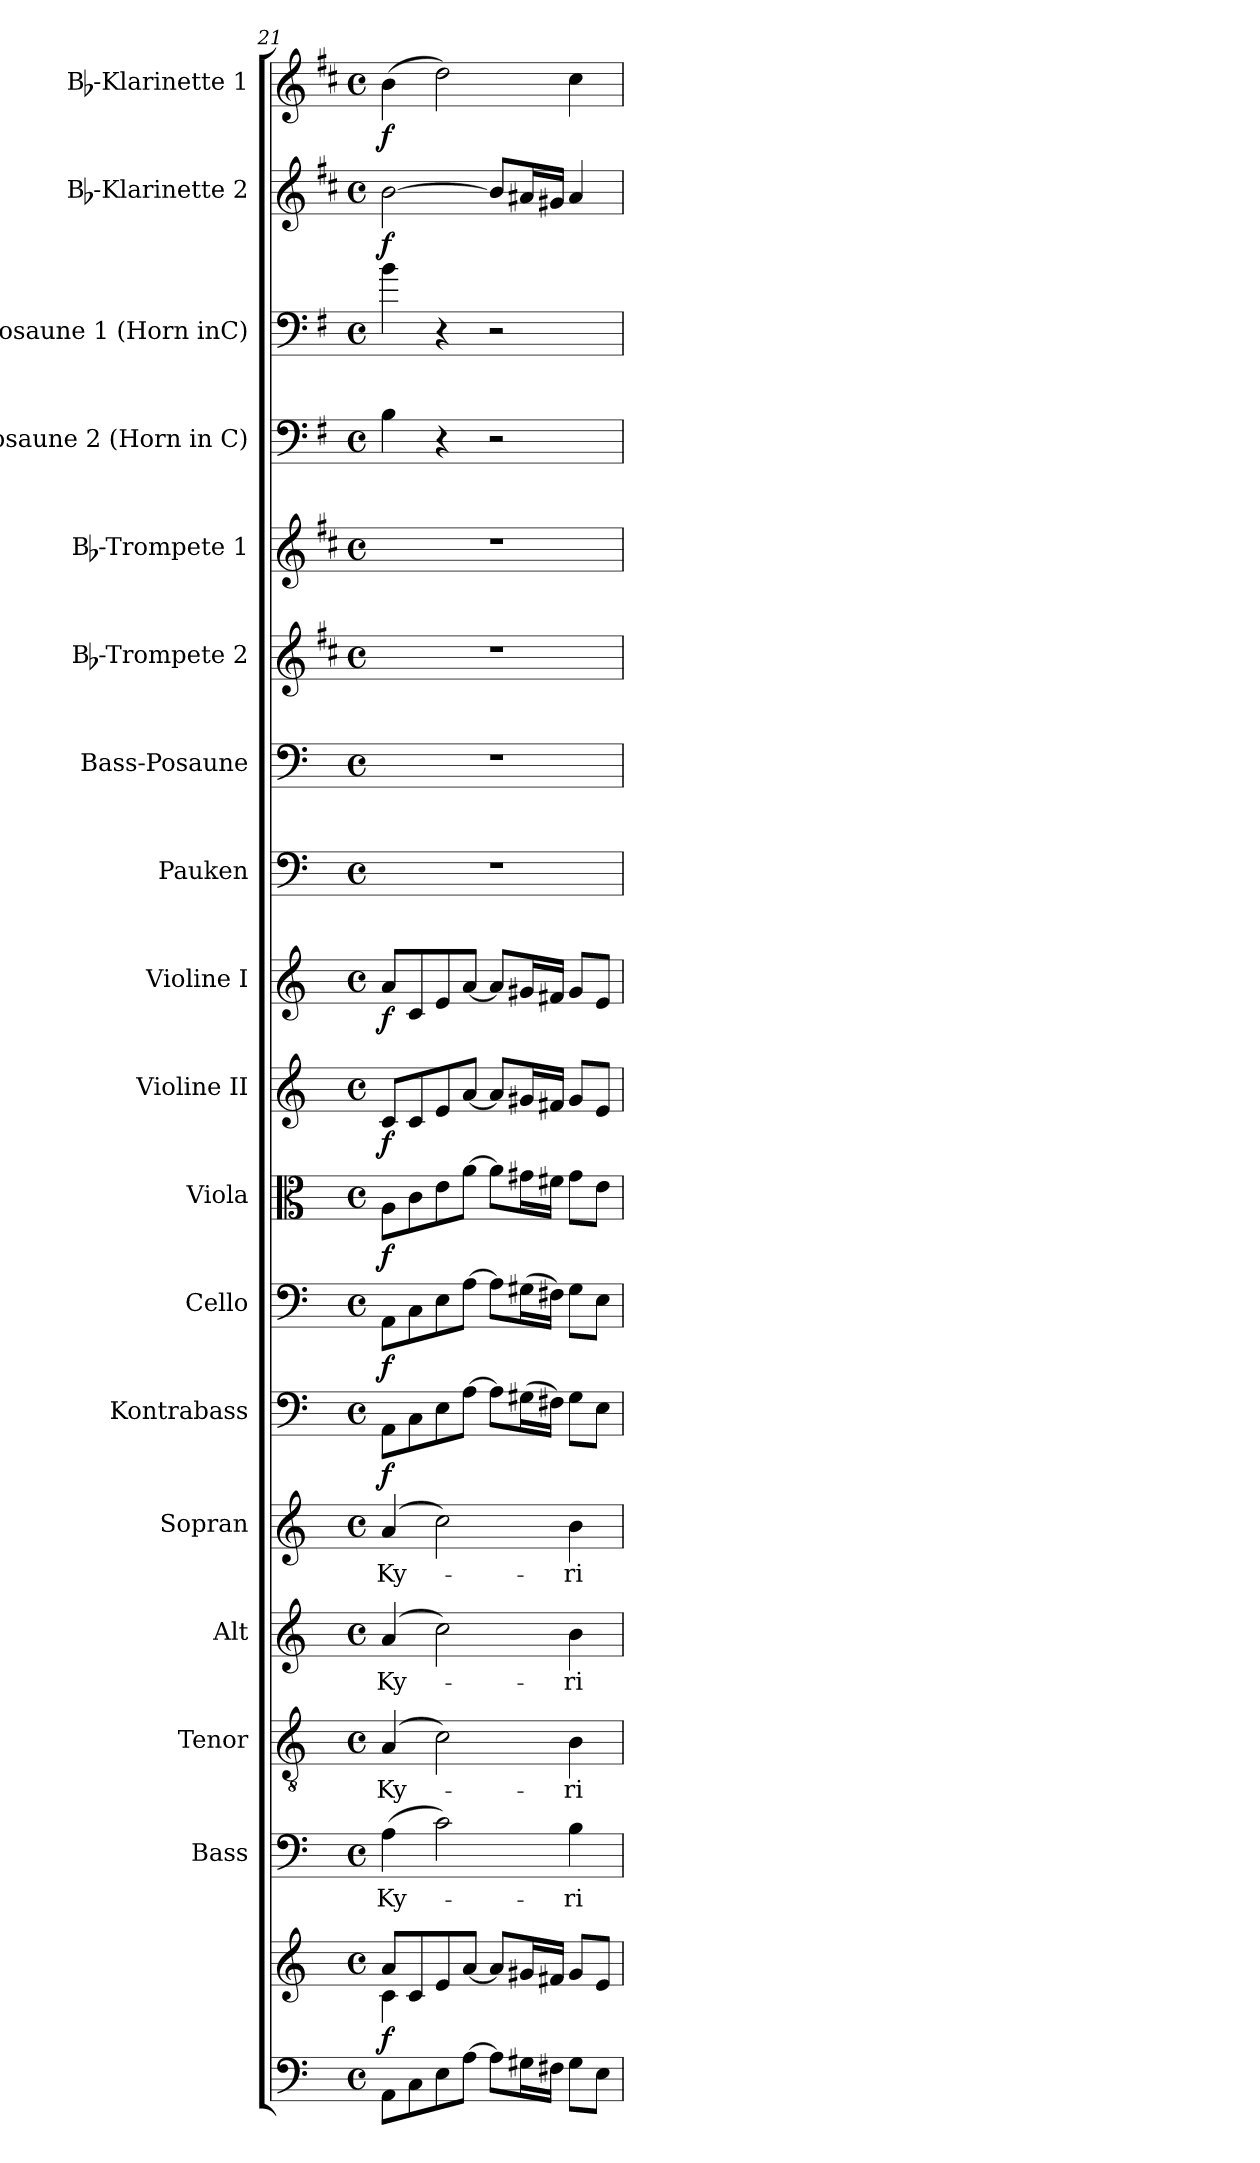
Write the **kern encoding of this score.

**kern	**kern	**dynam	**kern	**text	**kern	**text	**kern	**text	**kern	**text	**kern	**dynam	**kern	**dynam	**kern	**dynam	**kern	**dynam	**kern	**dynam	**kern	**kern	**kern	**kern	**kern	**kern	**kern	**dynam	**kern	**dynam
*part18	*part18	*part18	*part17	*part17	*part16	*part16	*part15	*part15	*part14	*part14	*part13	*part13	*part12	*part12	*part11	*part11	*part10	*part10	*part9	*part9	*part8	*part7	*part6	*part5	*part4	*part3	*part2	*part2	*part1	*part1
*staff19	*staff18	*staff18/19	*staff17	*staff17	*staff16	*staff16	*staff15	*staff15	*staff14	*staff14	*staff13	*staff13	*staff12	*staff12	*staff11	*staff11	*staff10	*staff10	*staff9	*staff9	*staff8	*staff7	*staff6	*staff5	*staff4	*staff3	*staff2	*staff2	*staff1	*staff1
*	*	*	*I"Bass	*	*I"Tenor	*	*I"Alt	*	*I"Sopran	*	*I"Kontrabass	*	*I"Cello	*	*I"Viola	*	*I"Violine II	*	*I"Violine I	*	*I"Pauken	*I"Bass-Posaune	*I"Bb-Trompete 2	*I"Bb-Trompete 1	*I"Posaune 2 (Horn in C)	*I"Posaune 1 (Horn inC)	*I"Bb-Klarinette 2	*	*I"Bb-Klarinette 1	*
*	*	*	*I'B.	*	*I'T.	*	*I'A.	*	*I'S.	*	*I'Kb.	*	*	*	*I'Vla.	*	*I'Vl. II	*	*I'Vl. I	*	*I'Pk.	*I'B-Pos.	*I'Bb Trp. 2	*I'Bb Trp. 1	*I'Pos. 2	*I'Pos. 1	*I'Bb Kl. 2	*	*I'Bb Kl. 1	*
*clefF4	*clefG2	*	*clefF4	*	*clefGv2	*	*clefG2	*	*clefG2	*	*clefF4	*	*clefF4	*	*clefC3	*	*clefG2	*	*clefG2	*	*clefF4	*clefF4	*clefG2	*clefG2	*clefF4	*clefF4	*clefG2	*	*clefG2	*
*	*	*	*	*	*	*	*	*	*	*	*ITrd7c12	*	*	*	*	*	*	*	*	*	*	*	*ITrd1c2	*ITrd1c2	*ITrd4c7	*ITrd4c7	*ITrd1c2	*	*ITrd1c2	*
*k[]	*k[]	*	*k[]	*	*k[]	*	*k[]	*	*k[]	*	*k[]	*	*k[]	*	*k[]	*	*k[]	*	*k[]	*	*k[]	*k[]	*k[]	*k[]	*k[]	*k[]	*k[]	*	*k[]	*
*C:	*C:	*	*C:	*	*C:	*	*C:	*	*C:	*	*C:	*	*C:	*	*C:	*	*C:	*	*C:	*	*C:	*C:	*C:	*C:	*C:	*C:	*C:	*	*C:	*
*M4/4	*M4/4	*	*M4/4	*	*M4/4	*	*M4/4	*	*M4/4	*	*M4/4	*	*M4/4	*	*M4/4	*	*M4/4	*	*M4/4	*	*M4/4	*M4/4	*M4/4	*M4/4	*M4/4	*M4/4	*M4/4	*	*M4/4	*
*met(c)	*met(c)	*	*met(c)	*	*met(c)	*	*met(c)	*	*met(c)	*	*met(c)	*	*met(c)	*	*met(c)	*	*met(c)	*	*met(c)	*	*met(c)	*met(c)	*met(c)	*met(c)	*met(c)	*met(c)	*met(c)	*	*met(c)	*
=21	=21	=21	=21	=21	=21	=21	=21	=21	=21	=21	=21	=21	=21	=21	=21	=21	=21	=21	=21	=21	=21	=21	=21	=21	=21	=21	=21	=21	=21	=21
*	*^	*	*	*	*	*	*	*	*	*	*	*	*	*	*	*	*	*	*	*	*	*	*	*	*	*	*	*	*	*
!	!	!	!LO:DY:b	!	!LO:LY:b	!	!LO:LY:b	!	!LO:LY:b	!	!LO:LY:b	!	!LO:DY:b	!	!LO:DY:b	!	!LO:DY:b	!	!LO:DY:b	!	!LO:DY:b	!	!	!	!	!	!	!	!LO:DY:b	!	!LO:DY:b
8AA\L	8a/L	4c\	f	(>4A\	Ky-	(4A/	Ky-	(4a/	Ky-	(4a/	Ky-	8AAA\L	f	8AA\L	f	8A\L	f	8c/L	f	8a/L	f	1r	1r	1r	1r	4E\	4e\	[2a\	f	(>4a\	f
8C\	8c/	.	.	.	.	.	.	.	.	.	.	8CC\	.	8C\	.	8c\	.	8c/	.	8c/	.	.	.	.	.	.	.	.	.	.	.
8E\	8e/	2.ryy	.	2c\)	.	2c\)	.	2cc\)	.	2cc\)	.	8EE\	.	8E\	.	8e\	.	8e/	.	8e/	.	.	.	.	.	4r	4r	.	.	2cc\)	.
[8A\J	[>8a/J	.	.	.	.	.	.	.	.	.	.	[8AA\J	.	[8A\J	.	[8a\J	.	[8a/J	.	[8a/J	.	.	.	.	.	.	.	.	.	.	.
8A\L]	8a/L]	.	.	.	.	.	.	.	.	.	.	8AA\L]	.	8A\L]	.	8a\L]	.	8a/L]	.	8a/L]	.	.	.	.	.	2r	2r	8a/L]	.	.	.
16G#X\L	16g#X/L	.	.	.	.	.	.	.	.	.	.	(>16GG#X\L	.	(>16G#X\L	.	16g#X\L	.	16g#X/L	.	16g#X/L	.	.	.	.	.	.	.	16g#X/L	.	.	.
16F#X\JJ	16f#X/JJ	.	.	.	.	.	.	.	.	.	.	16FF#X\JJ)	.	16F#X\JJ)	.	16f#X\JJ	.	16f#X/JJ	.	16f#X/JJ	.	.	.	.	.	.	.	16f#X/JJ	.	.	.
!	!	!	!	!	!LO:LY:b	!	!LO:LY:b	!	!LO:LY:b	!	!LO:LY:b	!	!	!	!	!	!	!	!	!	!	!	!	!	!	!	!	!	!	!	!
8G#\L	8g#/L	.	.	4B\	-ri-	4B\	-ri-	4b\	-ri-	4b\	-ri-	8GG#\L	.	8G#\L	.	8g#\L	.	8g#/L	.	8g#/L	.	.	.	.	.	.	.	4g#/	.	4b\	.
8E\J	8e/J	.	.	.	.	.	.	.	.	.	.	8EE\J	.	8E\J	.	8e\J	.	8e/J	.	8e/J	.	.	.	.	.	.	.	.	.	.	.
*	*v	*v	*	*	*	*	*	*	*	*	*	*	*	*	*	*	*	*	*	*	*	*	*	*	*	*	*	*	*	*	*
=	=	=	=	=	=	=	=	=	=	=	=	=	=	=	=	=	=	=	=	=	=	=	=	=	=	=	=	=	=	=
*-	*-	*-	*-	*-	*-	*-	*-	*-	*-	*-	*-	*-	*-	*-	*-	*-	*-	*-	*-	*-	*-	*-	*-	*-	*-	*-	*-	*-	*-	*-
